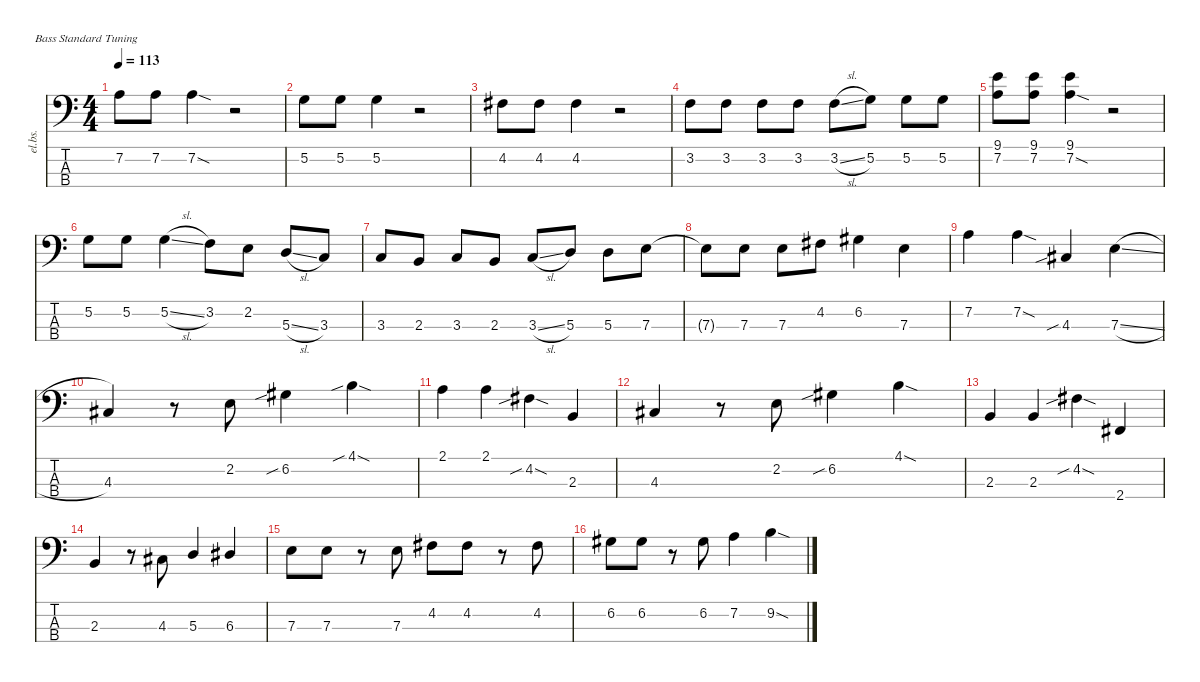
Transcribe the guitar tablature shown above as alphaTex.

\defaultSystemsLayout 4
\hideDynamics
\bracketExtendMode nobrackets
\track ("Electric Bass" "el.bs.") {instrument electricbassfinger}
\staff {score tabs}
\tuning (G2 D2 A1 E1)
\ts (4 4)
\tempo 113
\clef f4
\ks c
7.2.8{dy mf beam Down} 7.2.8{beam Down} 7.2{sod}.4{beam Down} r.2{beam Down} |
5.2.8{beam Down} 5.2.8{beam Down} 5.2.4{beam Down} r.2{beam Down} |
4.2{acc #}.8{beam Down} 4.2{acc #}.8{beam Down} 4.2{acc #}.4{beam Down} r.2{beam Down} |
3.2.8{beam Down} 3.2.8{beam Down} 3.2.8{beam Down} 3.2.8{beam Down} 3.2{sl}.8{beam Down} 5.2.8{beam Down} 5.2.8{beam Down} 5.2.8{beam Down} |
(9.1 7.2).8{beam Down} (9.1 7.2).8{beam Down} (9.1 7.2{sod}).4{beam Down} r.2{beam Down} |
5.2.8{beam Down} 5.2.8{beam Down} 5.2{sl}.4{beam Down} 3.2.8{beam Down} 2.2.8{beam Down} 5.3{sl}.8{beam Up} 3.3.8{beam Up} |
3.3.8{beam Up} 2.3.8{beam Up} 3.3.8{beam Up} 2.3.8{beam Up} 3.3{sl}.8{beam Up} 5.3.8{beam Up} 5.3.8{beam Down} 7.3.8{beam Down} |
7.3{t}.8{beam Down} 7.3.8{beam Down} 7.3.8{beam Down} 4.2{acc #}.8{beam Down} 6.2{acc #}.4{beam Down} 7.3.4{beam Down} |
7.2.4{beam Down} 7.2{sod}.4{beam Down} 4.3{sib acc #}.4{beam Up} 7.3{sl}.4{beam Down} |
4.3{acc #}.4{beam Up} r.8{beam Down} 2.2.8{beam Down} 6.2{sib acc #}.4{beam Down} 4.1{sib sod}.4{beam Down} |
2.1.4{beam Down} 2.1.4{beam Down} 4.2{sib sod acc #}.4{beam Down} 2.3.4{beam Up} |
4.3{acc #}.4{beam Up} r.8{beam Down} 2.2.8{beam Down} 6.2{sib acc #}.4{beam Down} 4.1{sod}.4{beam Down} |
2.3.4{beam Up} 2.3.4{beam Up} 4.2{sib sod acc #}.4{beam Down} 2.4{acc #}.4{beam Up} |
2.3.4{beam Up} r.8{beam Down} 4.3{acc #}.8{beam Up} 5.3.4{beam Up} 6.3{acc #}.4{beam Up} |
7.3.8{beam Down} 7.3.8{beam Down} r.8{beam Down} 7.3.8{beam Down} 4.2{acc #}.8{beam Down} 4.2{acc #}.8{beam Down} r.8{beam Down} 4.2{acc #}.8{beam Down} |
6.2{acc #}.8{beam Down} 6.2{acc #}.8{beam Down} r.8{beam Down} 6.2{acc #}.8{beam Down} 7.2.4{beam Down} 9.2{sod}.4{beam Down}
